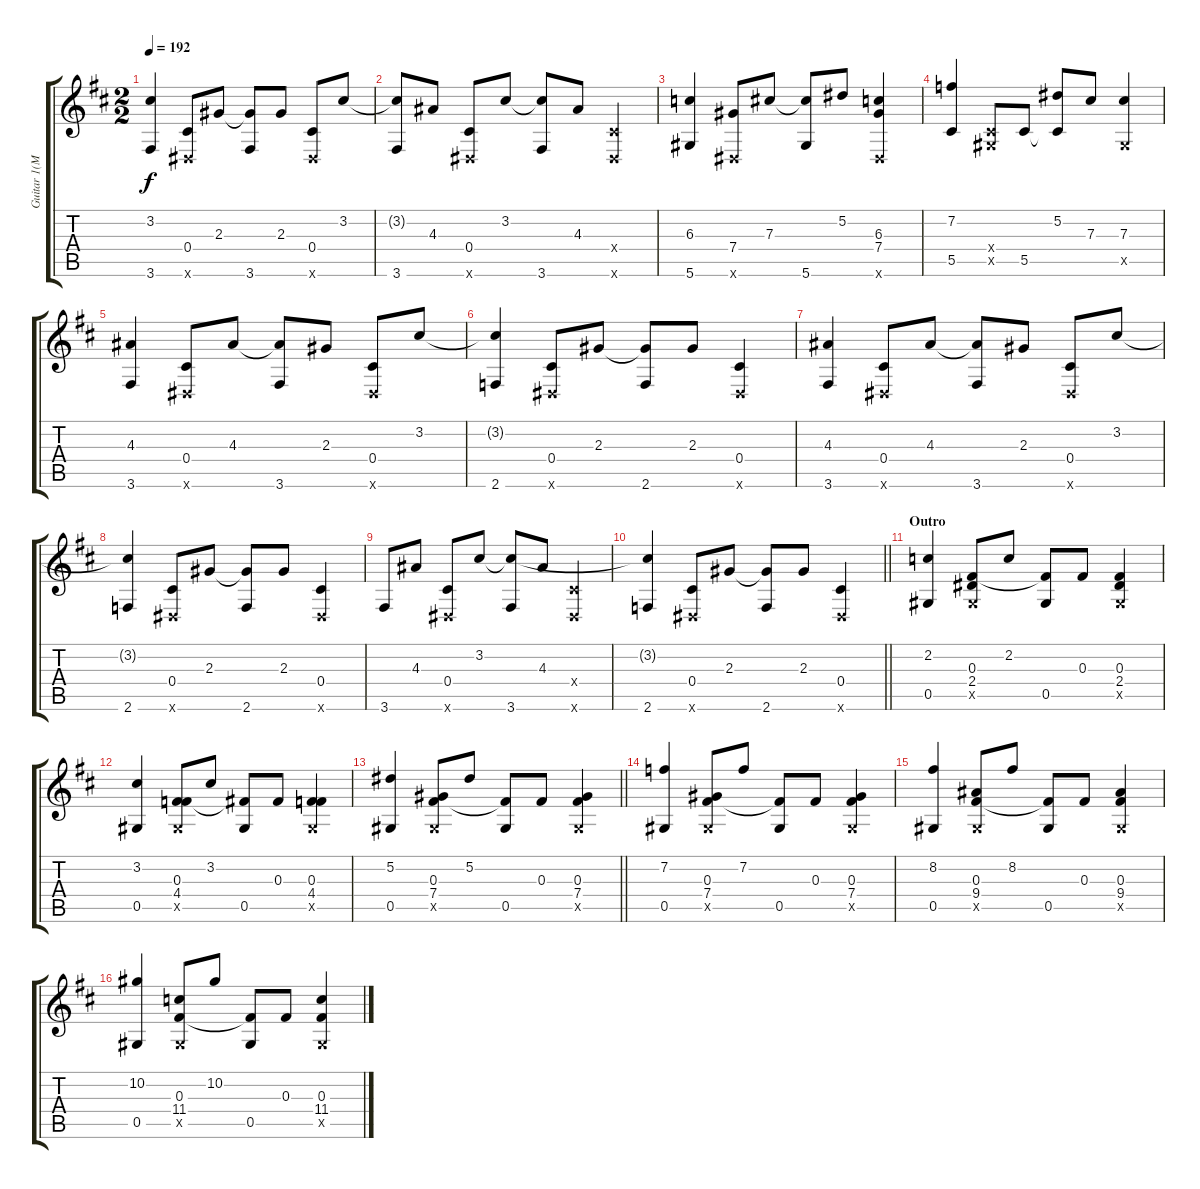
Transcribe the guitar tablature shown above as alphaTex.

\track ("Guitar 1(Mayer)" "Guitar 1(M") {instrument electricguitarjazz}
\staff {score tabs}
\tuning (Eb4 Bb3 Gb3 Db3 Ab2 Eb2) {hide}
\ts (2 2)
\tempo 192
\clef g2
\ks d
(3.2 3.6).4{dy f} (0.4 0.6{x}).8 2.3.8 (2.3{t} 3.6).8 2.3.8 (0.4 0.6{x}).8 3.2.8 |
(3.2{t} 3.6).8 4.3.8 (0.4 0.6{x}).8 3.2.8 (3.2{t} 3.6).8 4.3.8 (0.4{x} 0.6{x}).4 |
(6.3 5.6).4 (7.4 0.6{x}).8 7.3.8 (7.3{t} 5.6).8 5.2.8 (6.3 7.4 0.6{x}).4 |
(7.2 5.5).4 (0.4{x} 0.5{x}).8 5.5.8 (5.2 5.5{t}).8 7.3.8 (7.3 0.5{x}).4 |
(4.3 3.6).4 (0.4 0.6{x}).8 4.3.8 (4.3{t} 3.6).8 2.3.8 (0.4 0.6{x}).8 3.2.8 |
(3.2{t} 2.6).4 (0.4 0.6{x}).8 2.3.8 (2.3{t} 2.6).8 2.3.8 (0.4 0.6{x}).4 |
(4.3 3.6).4 (0.4 0.6{x}).8 4.3.8 (4.3{t} 3.6).8 2.3.8 (0.4 0.6{x}).8 3.2.8 |
(3.2{t} 2.6).4 (0.4 0.6{x}).8 2.3.8 (2.3{t} 2.6).8 2.3.8 (0.4 0.6{x}).4 |
3.6.8 4.3.8 (0.4 0.6{x}).8 3.2.8 (3.2{t} 3.6).8 4.3.8 (0.4{x} 0.6{x}).4 |
\barLineRight lightlight
(3.2{t} 2.6).4 (0.4 0.6{x}).8 2.3.8 (2.3{t} 2.6).8 2.3.8 (0.4 0.6{x}).4 |
\section ("" "Outro")
(2.2 0.5).4 (0.3 2.4 0.5{x}).8 2.2.8 (0.3{t} 0.5).8 0.3.8 (0.3 2.4 0.5{x}).4 |
(3.2 0.5).4 (0.3 4.4 0.5{x}).8 3.2.8 (0.3{t} 0.5).8 0.3.8 (0.3 4.4 0.5{x}).4 |
\barLineRight lightlight
(5.2 0.5).4 (0.3 7.4 0.5{x}).8 5.2.8 (0.3{t} 0.5).8 0.3.8 (0.3 7.4 0.5{x}).4 |
(7.2 0.5).4 (0.3 7.4 0.5{x}).8 7.2.8 (0.3{t} 0.5).8 0.3.8 (0.3 7.4 0.5{x}).4 |
(8.2 0.5).4 (0.3 9.4 0.5{x}).8 8.2.8 (0.3{t} 0.5).8 0.3.8 (0.3 9.4 0.5{x}).4 |
(10.2 0.5).4 (0.3 11.4 0.5{x}).8 10.2.8 (0.3{t} 0.5).8 0.3.8 (0.3 11.4 0.5{x}).4
